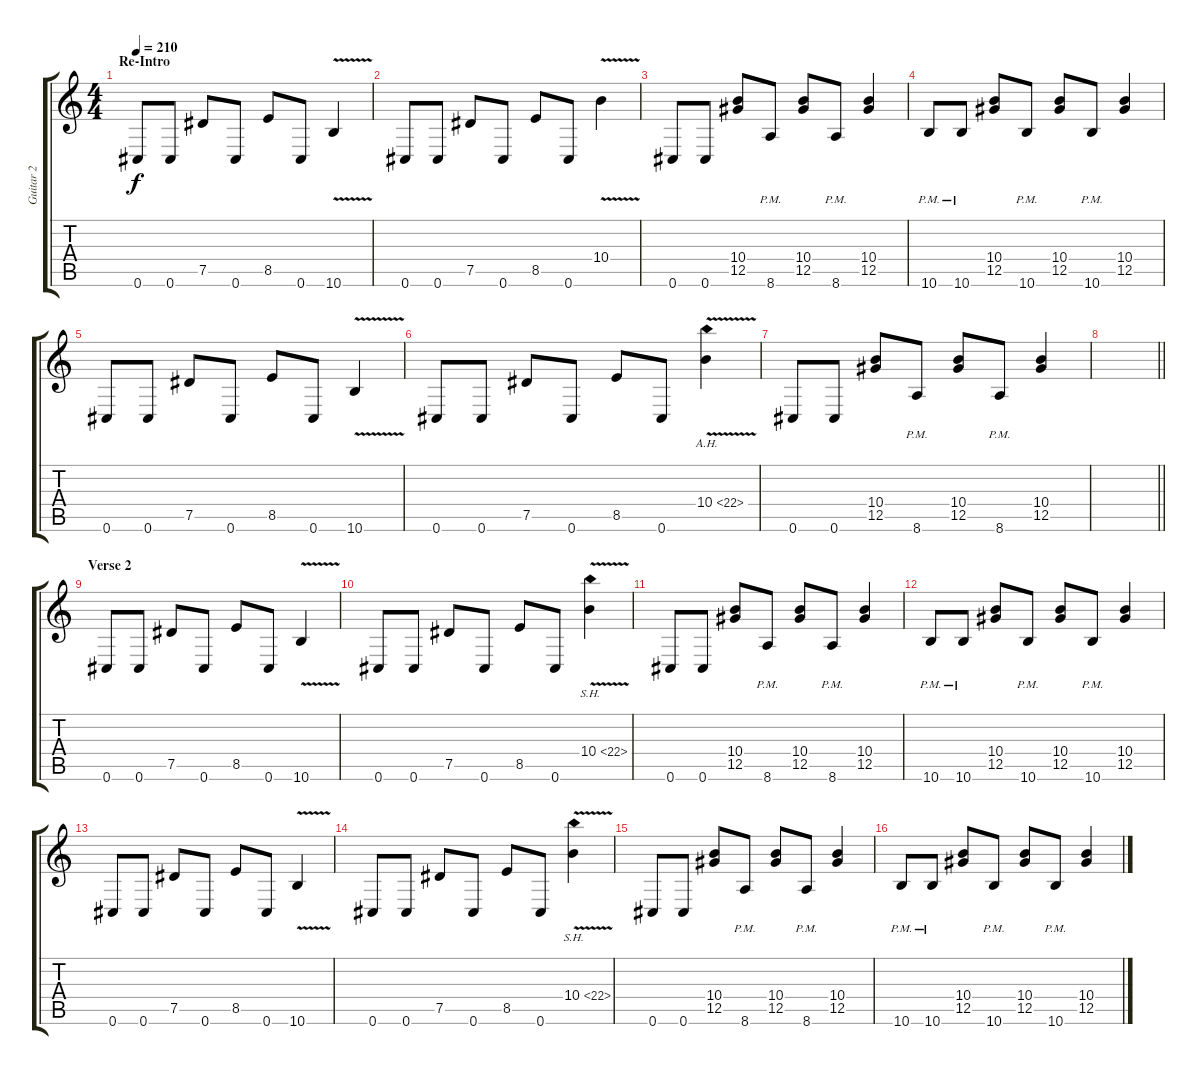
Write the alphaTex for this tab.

\track ("Guitar 2" "Guitar 2") {instrument distortionguitar}
\staff {score tabs}
\tuning (Eb4 Bb3 Gb3 Db3 Ab2 Db2) {hide}
\ts (4 4)
\section ("" "Re-Intro")
\tempo 210
\clef g2
\ks c
0.6.8{dy f} 0.6.8 7.5.8 0.6.8 8.5.8 0.6.8 10.6{v}.4 |
0.6.8 0.6.8 7.5.8 0.6.8 8.5.8 0.6.8 10.4{v}.4 |
0.6.8 0.6.8 (10.4 12.5).8 8.6{pm}.8 (10.4 12.5).8 8.6{pm}.8 (10.4 12.5).4 |
10.6{pm}.8 10.6{pm}.8 (10.4 12.5).8 10.6{pm}.8 (10.4 12.5).8 10.6{pm}.8 (10.4 12.5).4 |
0.6.8 0.6.8 7.5.8 0.6.8 8.5.8 0.6.8 10.6{v}.4 |
0.6.8 0.6.8 7.5.8 0.6.8 8.5.8 0.6.8 10.4{ah 12 v}.4 |
0.6.8 0.6.8 (10.4 12.5).8 8.6{pm}.8 (10.4 12.5).8 8.6{pm}.8 (10.4 12.5).4 |
\barLineRight lightlight
|
\section ("" "Verse 2")
0.6.8 0.6.8 7.5.8 0.6.8 8.5.8 0.6.8 10.6{v}.4 |
0.6.8 0.6.8 7.5.8 0.6.8 8.5.8 0.6.8 10.4{sh 12 v}.4 |
0.6.8 0.6.8 (10.4 12.5).8 8.6{pm}.8 (10.4 12.5).8 8.6{pm}.8 (10.4 12.5).4 |
10.6{pm}.8 10.6{pm}.8 (10.4 12.5).8 10.6{pm}.8 (10.4 12.5).8 10.6{pm}.8 (10.4 12.5).4 |
0.6.8 0.6.8 7.5.8 0.6.8 8.5.8 0.6.8 10.6{v}.4 |
0.6.8 0.6.8 7.5.8 0.6.8 8.5.8 0.6.8 10.4{sh 12 v}.4 |
0.6.8 0.6.8 (10.4 12.5).8 8.6{pm}.8 (10.4 12.5).8 8.6{pm}.8 (10.4 12.5).4 |
10.6{pm}.8 10.6{pm}.8 (10.4 12.5).8 10.6{pm}.8 (10.4 12.5).8 10.6{pm}.8 (10.4 12.5).4
